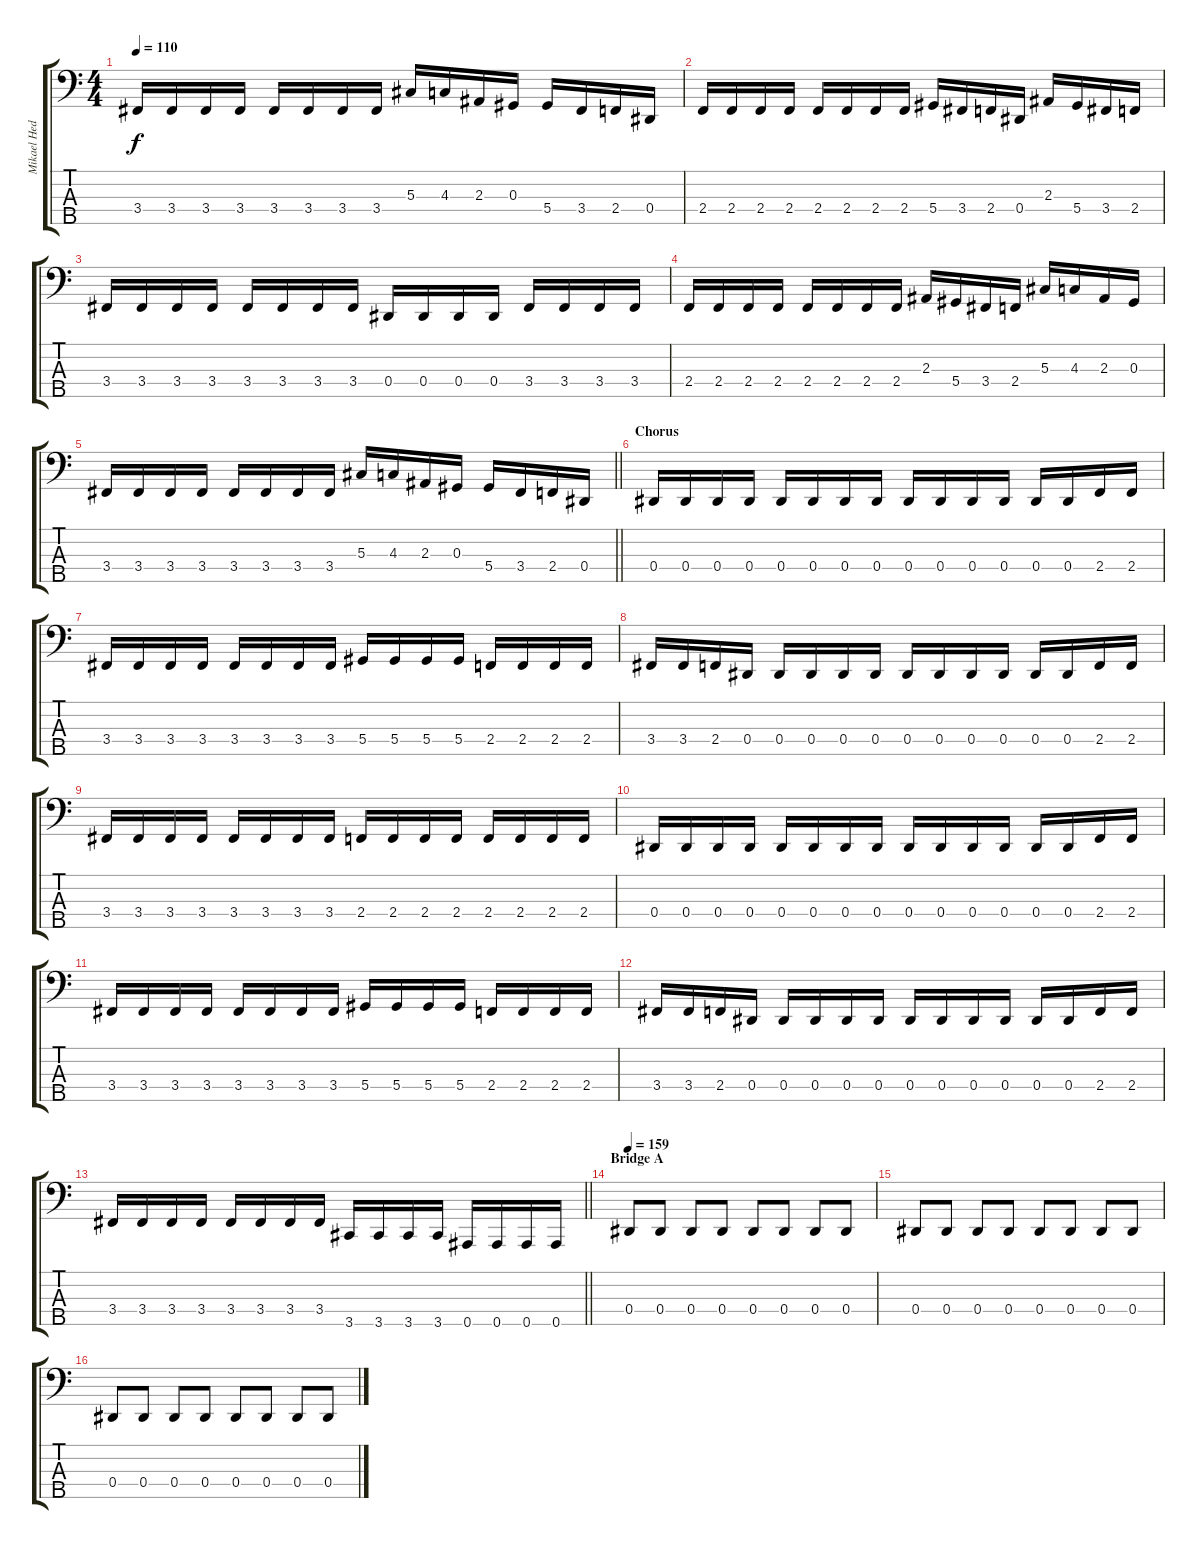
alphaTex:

\track ("Mikael Hedlund" "Mikael Hed") {instrument electricbasspick}
\staff {score tabs}
\tuning (Gb2 Db2 Ab1 Eb1 Bb0) {hide}
\ts (4 4)
\tempo 110
\clef f4
\ks c
3.4.16{dy f} 3.4.16 3.4.16 3.4.16 3.4.16 3.4.16 3.4.16 3.4.16 5.3.16 4.3.16 2.3.16 0.3.16 5.4.16 3.4.16 2.4.16 0.4.16 |
2.4.16 2.4.16 2.4.16 2.4.16 2.4.16 2.4.16 2.4.16 2.4.16 5.4.16 3.4.16 2.4.16 0.4.16 2.3.16 5.4.16 3.4.16 2.4.16 |
3.4.16 3.4.16 3.4.16 3.4.16 3.4.16 3.4.16 3.4.16 3.4.16 0.4.16 0.4.16 0.4.16 0.4.16 3.4.16 3.4.16 3.4.16 3.4.16 |
2.4.16 2.4.16 2.4.16 2.4.16 2.4.16 2.4.16 2.4.16 2.4.16 2.3.16 5.4.16 3.4.16 2.4.16 5.3.16 4.3.16 2.3.16 0.3.16 |
\barLineRight lightlight
3.4.16 3.4.16 3.4.16 3.4.16 3.4.16 3.4.16 3.4.16 3.4.16 5.3.16 4.3.16 2.3.16 0.3.16 5.4.16 3.4.16 2.4.16 0.4.16 |
\section ("" "Chorus")
0.4.16 0.4.16 0.4.16 0.4.16 0.4.16 0.4.16 0.4.16 0.4.16 0.4.16 0.4.16 0.4.16 0.4.16 0.4.16 0.4.16 2.4.16 2.4.16 |
3.4.16 3.4.16 3.4.16 3.4.16 3.4.16 3.4.16 3.4.16 3.4.16 5.4.16 5.4.16 5.4.16 5.4.16 2.4.16 2.4.16 2.4.16 2.4.16 |
3.4.16 3.4.16 2.4.16 0.4.16 0.4.16 0.4.16 0.4.16 0.4.16 0.4.16 0.4.16 0.4.16 0.4.16 0.4.16 0.4.16 2.4.16 2.4.16 |
3.4.16 3.4.16 3.4.16 3.4.16 3.4.16 3.4.16 3.4.16 3.4.16 2.4.16 2.4.16 2.4.16 2.4.16 2.4.16 2.4.16 2.4.16 2.4.16 |
0.4.16 0.4.16 0.4.16 0.4.16 0.4.16 0.4.16 0.4.16 0.4.16 0.4.16 0.4.16 0.4.16 0.4.16 0.4.16 0.4.16 2.4.16 2.4.16 |
3.4.16 3.4.16 3.4.16 3.4.16 3.4.16 3.4.16 3.4.16 3.4.16 5.4.16 5.4.16 5.4.16 5.4.16 2.4.16 2.4.16 2.4.16 2.4.16 |
3.4.16 3.4.16 2.4.16 0.4.16 0.4.16 0.4.16 0.4.16 0.4.16 0.4.16 0.4.16 0.4.16 0.4.16 0.4.16 0.4.16 2.4.16 2.4.16 |
\barLineRight lightlight
3.4.16 3.4.16 3.4.16 3.4.16 3.4.16 3.4.16 3.4.16 3.4.16 3.5.16 3.5.16 3.5.16 3.5.16 0.5.16 0.5.16 0.5.16 0.5.16 |
\section ("" "Bridge A")
\tempo 159
0.4.8 0.4.8 0.4.8 0.4.8 0.4.8 0.4.8 0.4.8 0.4.8 |
0.4.8 0.4.8 0.4.8 0.4.8 0.4.8 0.4.8 0.4.8 0.4.8 |
0.4.8 0.4.8 0.4.8 0.4.8 0.4.8 0.4.8 0.4.8 0.4.8
